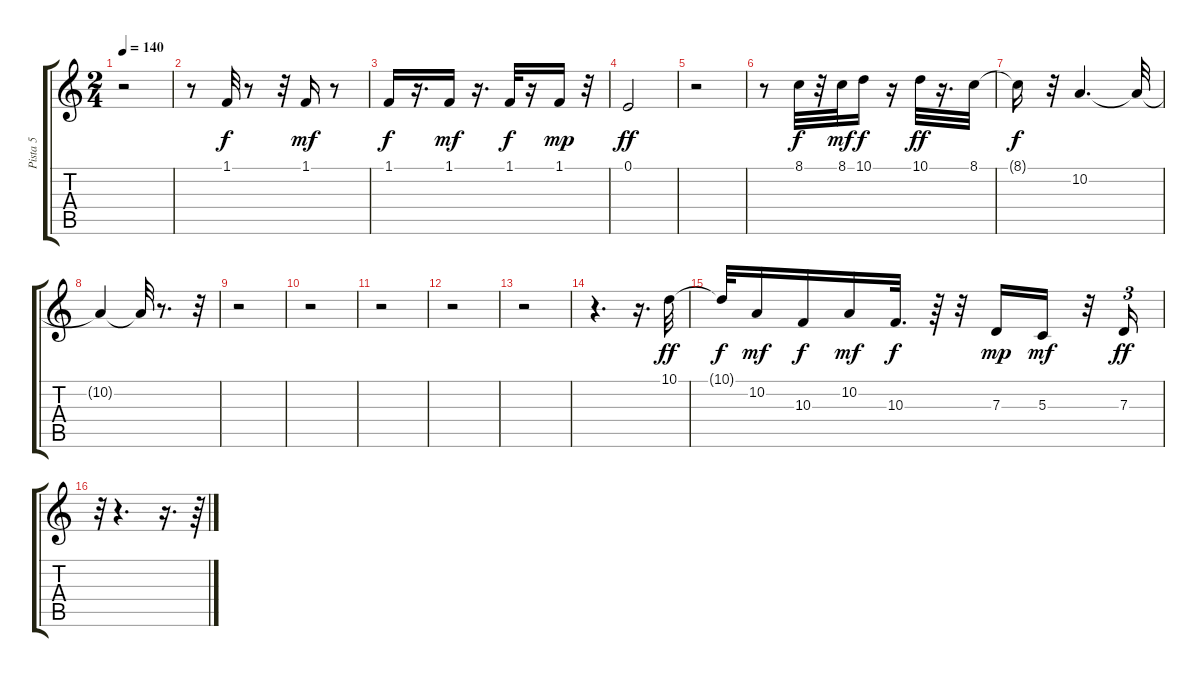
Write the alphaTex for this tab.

\track ("Pista 5" "Pista 5") {instrument harmonica}
\staff {score tabs}
\tuning (E4 B3 G3 D3 A2 E2) {hide}
\ts (2 4)
\tempo 140
\clef g2
\ks c
r.2{dy f} |
r.8 1.1.32 r.8 r.32 1.1.16{dy mf} r.8 |
1.1.16{dy f} r.16{d} 1.1.16{dy mf} r.16{d} 1.1.32{dy f} r.16 1.1.16{dy mp} r.32 |
0.1.2{dy ff} |
r.2 |
r.8 8.1.32{dy f} r.32 8.1.32{dy mf} 10.1.16{dy f} r.16 10.1.32{dy ff} r.16{d} 8.1.32 |
8.1{t}.16{dy f} r.32 10.2.4{d} 10.2{t}.32 |
10.2{t}.4 10.2{t}.32 r.8{d} r.32 |
r.2 |
r.2 |
r.2 |
r.2 |
r.2 |
r.4{d} r.16{d} 10.1.32{dy ff} |
10.1{t}.32{dy f} 10.2.16{dy mf} 10.3.16{dy f} 10.2.16{dy mf} 10.3.32{d dy f} r.64 r.32 7.3.16{dy mp} 5.3.16{dy mf} r.32 7.3.16{tu (3 2) dy ff} |
r.32{tu (3 2)} r.4{d} r.16{d} r.64{tu (3 2)}
